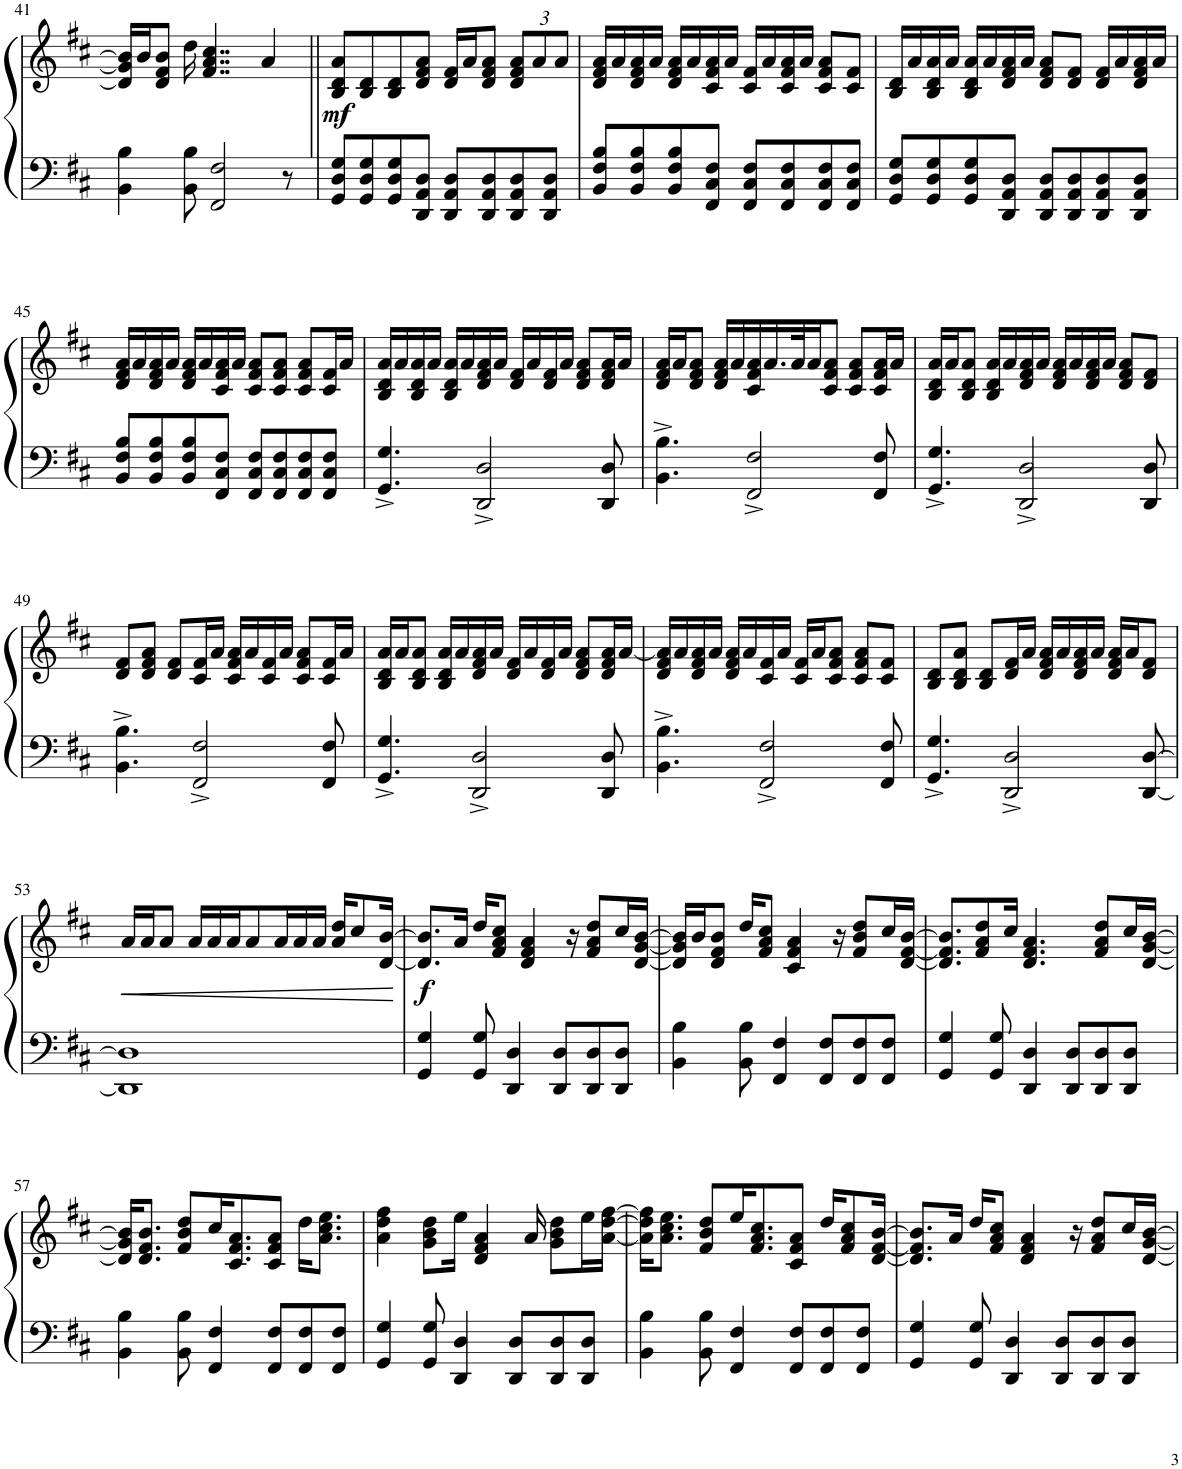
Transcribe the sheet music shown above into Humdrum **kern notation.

**kern	**kern	**dynam
*part1	*part1	*part1
*staff2	*staff1	*staff1/2
*I"Piano	*	*
*I'Pno.	*	*
!!LO:PB:g=z
*clefF4	*clefG2	*
*k[f#c#]	*k[f#c#]	*
*M4/4	*M4/4	*
=41	=41	=41
4BB\ 4B\	16d/] 16g/] 16b/]LL	.
.	16b/J	.
.	8d/ 8f#/ 8b/J	.
8BB\ 8B\	16dd\	.
.	4..f#/ 4..a/ 4..cc#/	.
2FF#/ 2F#/	.	.
.	4a/	.
8r	.	.
=42||	=42||	=42||
!	!	!LO:DY:b
8GG/ 8D/ 8G/L	8B/ 8d/ 8a/L	mf
8GG/ 8D/ 8G/	8B/ 8d/	.
8GG/ 8D/ 8G/	8B/ 8d/	.
8DD/ 8AA/ 8D/J	8d/ 8f#/ 8a/J	.
8DD/ 8AA/ 8D/L	16d/ 16f#/LL	.
.	16a/J	.
8DD/ 8AA/ 8D/	8d/ 8f#/ 8a/J	.
*	*Xbrackettup	*
8DD/ 8AA/ 8D/	12d/ 12f#/ 12a/L	.
.	12a/	.
8DD/ 8AA/ 8D/J	.	.
.	12a/J	.
=43	=43	=43
8BB/ 8F#/ 8B/L	16d/ 16f#/ 16a/LL	.
.	16a/	.
8BB/ 8F#/ 8B/	16d/ 16f#/ 16a/	.
.	16a/JJ	.
8BB/ 8F#/ 8B/	16d/ 16f#/ 16a/LL	.
.	16a/	.
8FF#/ 8C#/ 8F#/J	16c#/ 16f#/ 16a/	.
.	16a/JJ	.
8FF#/ 8C#/ 8F#/L	16c#/ 16f#/LL	.
.	16a/	.
8FF#/ 8C#/ 8F#/	16c#/ 16f#/ 16a/	.
.	16a/JJ	.
8FF#/ 8C#/ 8F#/	8c#/ 8f#/ 8a/L	.
8FF#/ 8C#/ 8F#/J	8c#/ 8f#/J	.
=44	=44	=44
8GG/ 8D/ 8G/L	16B/ 16d/LL	.
.	16a/	.
8GG/ 8D/ 8G/	16B/ 16d/ 16a/	.
.	16a/JJ	.
8GG/ 8D/ 8G/	16B/ 16d/ 16a/LL	.
.	16a/	.
8DD/ 8AA/ 8D/J	16d/ 16f#/ 16a/	.
.	16a/JJ	.
8DD/ 8AA/ 8D/L	8d/ 8f#/ 8a/L	.
8DD/ 8AA/ 8D/	8d/ 8f#/J	.
8DD/ 8AA/ 8D/	16d/ 16f#/LL	.
.	16a/	.
8DD/ 8AA/ 8D/J	16d/ 16f#/ 16a/	.
.	16a/JJ	.
!!LO:LB:g=z
=45	=45	=45
8BB/ 8F#/ 8B/L	16d/ 16f#/ 16a/LL	.
.	16a/	.
8BB/ 8F#/ 8B/	16d/ 16f#/ 16a/	.
.	16a/JJ	.
8BB/ 8F#/ 8B/	16d/ 16f#/ 16a/LL	.
.	16a/	.
8FF#/ 8C#/ 8F#/J	16c#/ 16f#/ 16a/	.
.	16a/JJ	.
8FF#/ 8C#/ 8F#/L	8c#/ 8f#/ 8a/L	.
8FF#/ 8C#/ 8F#/	8c#/ 8f#/ 8a/J	.
8FF#/ 8C#/ 8F#/	8c#/ 8f#/ 8a/L	.
8FF#/ 8C#/ 8F#/J	16c#/ 16f#/L	.
.	16a/JJ	.
=46	=46	=46
4.GG/^ 4.G/^	16B/ 16d/ 16a/LL	.
.	16a/	.
.	16B/ 16d/ 16a/	.
.	16a/JJ	.
.	16B/ 16d/ 16a/LL	.
.	16a/	.
2DD/^ 2D/^	16d/ 16f#/ 16a/	.
.	16a/JJ	.
.	16d/ 16f#/LL	.
.	16a/	.
.	16d/ 16f#/	.
.	16a/JJ	.
.	8d/ 8f#/ 8a/L	.
8DD/ 8D/	16d/ 16f#/ 16a/L	.
.	16a/JJ	.
=47	=47	=47
4.BB\^ 4.B\^	16d/ 16f#/ 16a/LL	.
.	16a/J	.
.	8d/ 8f#/ 8a/J	.
.	16d/ 16f#/ 16a/LL	.
.	16a/	.
2FF#/^ 2F#/^	16c#/ 16f#/ 16a/	.
.	16.a/	.
.	32a/K	.
.	16a/J	.
.	8c#/ 8f#/ 8a/J	.
.	8c#/ 8f#/ 8a/L	.
8FF#/ 8F#/	16c#/ 16f#/ 16a/L	.
.	16a/JJ	.
=48	=48	=48
4.GG/^ 4.G/^	16B/ 16d/ 16a/LL	.
.	16a/J	.
.	8B/ 8d/ 8a/J	.
.	16B/ 16d/ 16a/LL	.
.	16a/	.
2DD/^ 2D/^	16d/ 16f#/ 16a/	.
.	16a/JJ	.
.	16d/ 16f#/ 16a/LL	.
.	16a/	.
.	16d/ 16f#/ 16a/	.
.	16a/JJ	.
.	8d/ 8f#/ 8a/L	.
8DD/ 8D/	8d/ 8f#/J	.
!!LO:LB:g=z
=49	=49	=49
4.BB\^ 4.B\^	8d/ 8f#/L	.
.	8d/ 8f#/ 8a/J	.
.	8d/ 8f#/L	.
2FF#/^ 2F#/^	16c#/ 16f#/L	.
.	16a/JJ	.
.	16c#/ 16f#/ 16a/LL	.
.	16a/	.
.	16c#/ 16f#/	.
.	16a/JJ	.
.	8c#/ 8f#/ 8a/L	.
8FF#/ 8F#/	16c#/ 16f#/L	.
.	16a/JJ	.
=50	=50	=50
4.GG/^ 4.G/^	16B/ 16d/ 16a/LL	.
.	16a/J	.
.	8B/ 8d/ 8a/J	.
.	16B/ 16d/ 16a/LL	.
.	16a/	.
2DD/^ 2D/^	16d/ 16f#/ 16a/	.
.	16a/JJ	.
.	16d/ 16f#/LL	.
.	16a/	.
.	16d/ 16f#/	.
.	16a/JJ	.
.	8d/ 8f#/ 8a/L	.
8DD/ 8D/	16d/ 16f#/ 16a/L	.
.	[16a/JJ	.
=51	=51	=51
4.BB\^ 4.B\^	16d/ 16f#/ 16a/]LL	.
.	16a/	.
.	16d/ 16f#/ 16a/	.
.	16a/JJ	.
.	16d/ 16f#/ 16a/LL	.
.	16a/	.
2FF#/^ 2F#/^	16c#/ 16f#/	.
.	16a/JJ	.
.	16c#/ 16f#/LL	.
.	16a/J	.
.	8c#/ 8f#/ 8a/J	.
.	8c#/ 8f#/ 8a/L	.
8FF#/ 8F#/	8c#/ 8f#/J	.
=52	=52	=52
4.GG/^ 4.G/^	8B/ 8d/L	.
.	8B/ 8d/ 8a/J	.
.	8B/ 8d/L	.
2DD/^ 2D/^	16d/ 16f#/L	.
.	16a/JJ	.
.	16d/ 16f#/ 16a/LL	.
.	16a/	.
.	16d/ 16f#/ 16a/	.
.	16a/JJ	.
.	16d/ 16f#/ 16a/LL	.
.	16a/J	.
[8DD/ [8D/	8d/ 8f#/J	.
!!LO:LB:g=z
=53	=53	=53
!	!	!LO:HP:b
1DD] 1D]	16a/LL	<
.	16a/J	.
.	8a/J	.
.	16a/LL	.
.	16a/	.
.	16a/J	.
.	8a/	.
.	16a/L	.
.	16a/	.
.	16a/JJ	.
.	16a/ 16dd/KL	.
.	8cc#/	.
.	[16d/ [16b/Jk	.
.	.	[
=54	=54	=54
!	!	!LO:DY:b
4GG/ 4G/	8.d/] 8.b/]L	f
.	16a/Jk	.
8GG/ 8G/	16dd/KL	.
.	8f#/ 8a/ 8cc#/J	.
4DD/ 4D/	.	.
.	4d/ 4f#/ 4a/	.
8DD/ 8D/L	.	.
.	16r	.
8DD/ 8D/	8f#/ 8a/ 8dd/L	.
8DD/ 8D/J	16cc#/L	.
.	[16d/ [16g/ [16b/JJ	.
=55	=55	=55
4BB\ 4B\	16d/] 16g/] 16b/]LL	.
.	16b/J	.
.	8d/ 8f#/ 8b/J	.
8BB\ 8B\	16dd/KL	.
.	8f#/ 8a/ 8cc#/J	.
4FF#/ 4F#/	.	.
.	4c#/ 4f#/ 4a/	.
8FF#/ 8F#/L	.	.
.	16r	.
8FF#/ 8F#/	8f#/ 8b/ 8dd/L	.
8FF#/ 8F#/J	16cc#/L	.
.	[16d/ [16f#/ [16b/JJ	.
=56	=56	=56
4GG/ 4G/	8.d/] 8.f#/] 8.b/]L	.
.	8f#/ 8a/ 8dd/	.
8GG/ 8G/	.	.
.	16cc#/Jk	.
4DD/ 4D/	4.d/ 4.f#/ 4.a/	.
8DD/ 8D/L	.	.
8DD/ 8D/	8f#/ 8a/ 8dd/L	.
8DD/ 8D/J	16cc#/L	.
.	[16d/ [16g/ [16b/JJ	.
!!LO:LB:g=z
=57	=57	=57
4BB\ 4B\	16d/] 16g/] 16b/]KL	.
.	8.d/ 8.f#/ 8.b/J	.
8BB\ 8B\	8f#/ 8b/ 8dd/L	.
4FF#/ 4F#/	16cc#/K	.
.	8.c#/ 8.f#/ 8.a/	.
8FF#/ 8F#/L	8c#/ 8f#/ 8a/J	.
8FF#/ 8F#/	16dd\KL	.
.	8.a\ 8.cc#\ 8.ee\J	.
8FF#/ 8F#/J	.	.
=58	=58	=58
4GG/ 4G/	4a\ 4dd\ 4ff#\	.
8GG/ 8G/	8g\ 8b\ 8dd\L	.
4DD/ 4D/	16ee\Jk	.
.	4d/ 4f#/ 4a/	.
8DD/ 8D/L	.	.
.	16a/	.
8DD/ 8D/	8g\ 8b\ 8dd\L	.
8DD/ 8D/J	16ee\L	.
.	[16a\ [16dd\ [16ff#\JJ	.
=59	=59	=59
4BB\ 4B\	16a\] 16dd\] 16ff#\]KL	.
.	8.a\ 8.cc#\ 8.ee\J	.
8BB\ 8B\	8f#/ 8b/ 8dd/L	.
4FF#/ 4F#/	16ee/K	.
.	8.f#/ 8.a/ 8.cc#/	.
8FF#/ 8F#/L	8c#/ 8f#/ 8a/J	.
8FF#/ 8F#/	16dd/KL	.
.	8f#/ 8a/ 8cc#/	.
8FF#/ 8F#/J	.	.
.	[16d/ [16f#/ [16b/Jk	.
=60	=60	=60
4GG/ 4G/	8.d/] 8.f#/] 8.b/]L	.
.	16a/Jk	.
8GG/ 8G/	16dd/KL	.
.	8f#/ 8a/ 8cc#/J	.
4DD/ 4D/	.	.
.	4d/ 4f#/ 4a/	.
8DD/ 8D/L	.	.
.	16r	.
8DD/ 8D/	8f#/ 8a/ 8dd/L	.
8DD/ 8D/J	16cc#/L	.
.	[16d/ [16g/ [16b/JJ	.
=	=	=
*-	*-	*-
